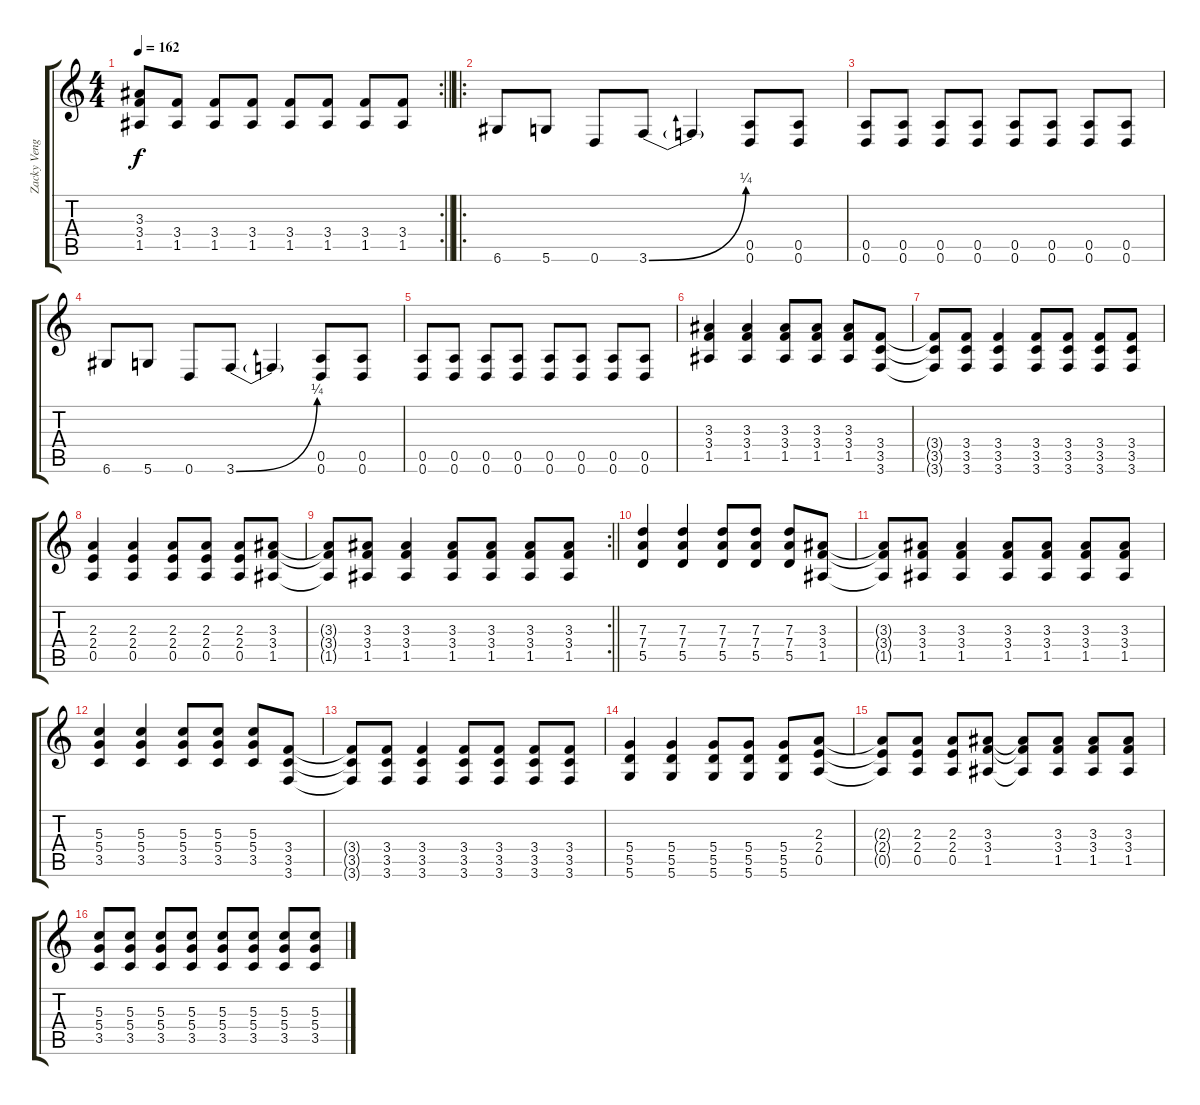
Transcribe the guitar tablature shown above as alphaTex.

\track ("Zacky Vengeance" "Zacky Veng") {instrument distortionguitar}
\staff {score tabs}
\tuning (E4 B3 G3 D3 A2 D2) {hide}
\rc 2
\ts (4 4)
\tempo 162
\clef g2
\barLineRight lightlight
\ks c
(3.3{t} 3.4{t} 1.5{t}).8{dy f} (3.4 1.5).8 (3.4 1.5).8 (3.4 1.5).8 (3.4 1.5).8 (3.4 1.5).8 (3.4 1.5).8 (3.4 1.5).8 |
\ro
6.6.8 5.6.8 0.6.8 3.6{be (bend 0 0 60 1)}.8 3.6{t}.4 (0.5 0.6).8 (0.5 0.6).8 |
(0.5 0.6).8 (0.5 0.6).8 (0.5 0.6).8 (0.5 0.6).8 (0.5 0.6).8 (0.5 0.6).8 (0.5 0.6).8 (0.5 0.6).8 |
6.6.8 5.6.8 0.6.8 3.6{be (bend 0 0 60 1)}.8 3.6{t}.4 (0.5 0.6).8 (0.5 0.6).8 |
(0.5 0.6).8 (0.5 0.6).8 (0.5 0.6).8 (0.5 0.6).8 (0.5 0.6).8 (0.5 0.6).8 (0.5 0.6).8 (0.5 0.6).8 |
(3.3 3.4 1.5).4 (3.3 3.4 1.5).4 (3.3 3.4 1.5).8 (3.3 3.4 1.5).8 (3.3 3.4 1.5).8 (3.4 3.5 3.6).8 |
(3.4{t} 3.5{t} 3.6{t}).8 (3.4 3.5 3.6).8 (3.4 3.5 3.6).4 (3.4 3.5 3.6).8 (3.4 3.5 3.6).8 (3.4 3.5 3.6).8 (3.4 3.5 3.6).8 |
(2.3 2.4 0.5).4 (2.3 2.4 0.5).4 (2.3 2.4 0.5).8 (2.3 2.4 0.5).8 (2.3 2.4 0.5).8 (3.3 3.4 1.5).8 |
\rc 2
\barLineRight lightlight
(3.3{t} 3.4{t} 1.5{t}).8 (3.3 3.4 1.5).8 (3.3 3.4 1.5).4 (3.3 3.4 1.5).8 (3.3 3.4 1.5).8 (3.3 3.4 1.5).8 (3.3 3.4 1.5).8 |
(7.3 7.4 5.5).4 (7.3 7.4 5.5).4 (7.3 7.4 5.5).8 (7.3 7.4 5.5).8 (7.3 7.4 5.5).8 (3.3 3.4 1.5).8 |
(3.3{t} 3.4{t} 1.5{t}).8 (3.3 3.4 1.5).8 (3.3 3.4 1.5).4 (3.3 3.4 1.5).8 (3.3 3.4 1.5).8 (3.3 3.4 1.5).8 (3.3 3.4 1.5).8 |
(5.3 5.4 3.5).4 (5.3 5.4 3.5).4 (5.3 5.4 3.5).8 (5.3 5.4 3.5).8 (5.3 5.4 3.5).8 (3.4 3.5 3.6).8 |
(3.4{t} 3.5{t} 3.6{t}).8 (3.4 3.5 3.6).8 (3.4 3.5 3.6).4 (3.4 3.5 3.6).8 (3.4 3.5 3.6).8 (3.4 3.5 3.6).8 (3.4 3.5 3.6).8 |
(5.4 5.5 5.6).4 (5.4 5.5 5.6).4 (5.4 5.5 5.6).8 (5.4 5.5 5.6).8 (5.4 5.5 5.6).8 (2.3 2.4 0.5).8 |
(2.3{t} 2.4{t} 0.5{t}).8 (2.3 2.4 0.5).8 (2.3 2.4 0.5).8 (3.3 3.4 1.5).8 (3.3{t} 3.4{t} 1.5{t}).8 (3.3 3.4 1.5).8 (3.3 3.4 1.5).8 (3.3 3.4 1.5).8 |
(5.3 5.4 3.5).8 (5.3 5.4 3.5).8 (5.3 5.4 3.5).8 (5.3 5.4 3.5).8 (5.3 5.4 3.5).8 (5.3 5.4 3.5).8 (5.3 5.4 3.5).8 (5.3 5.4 3.5).8
